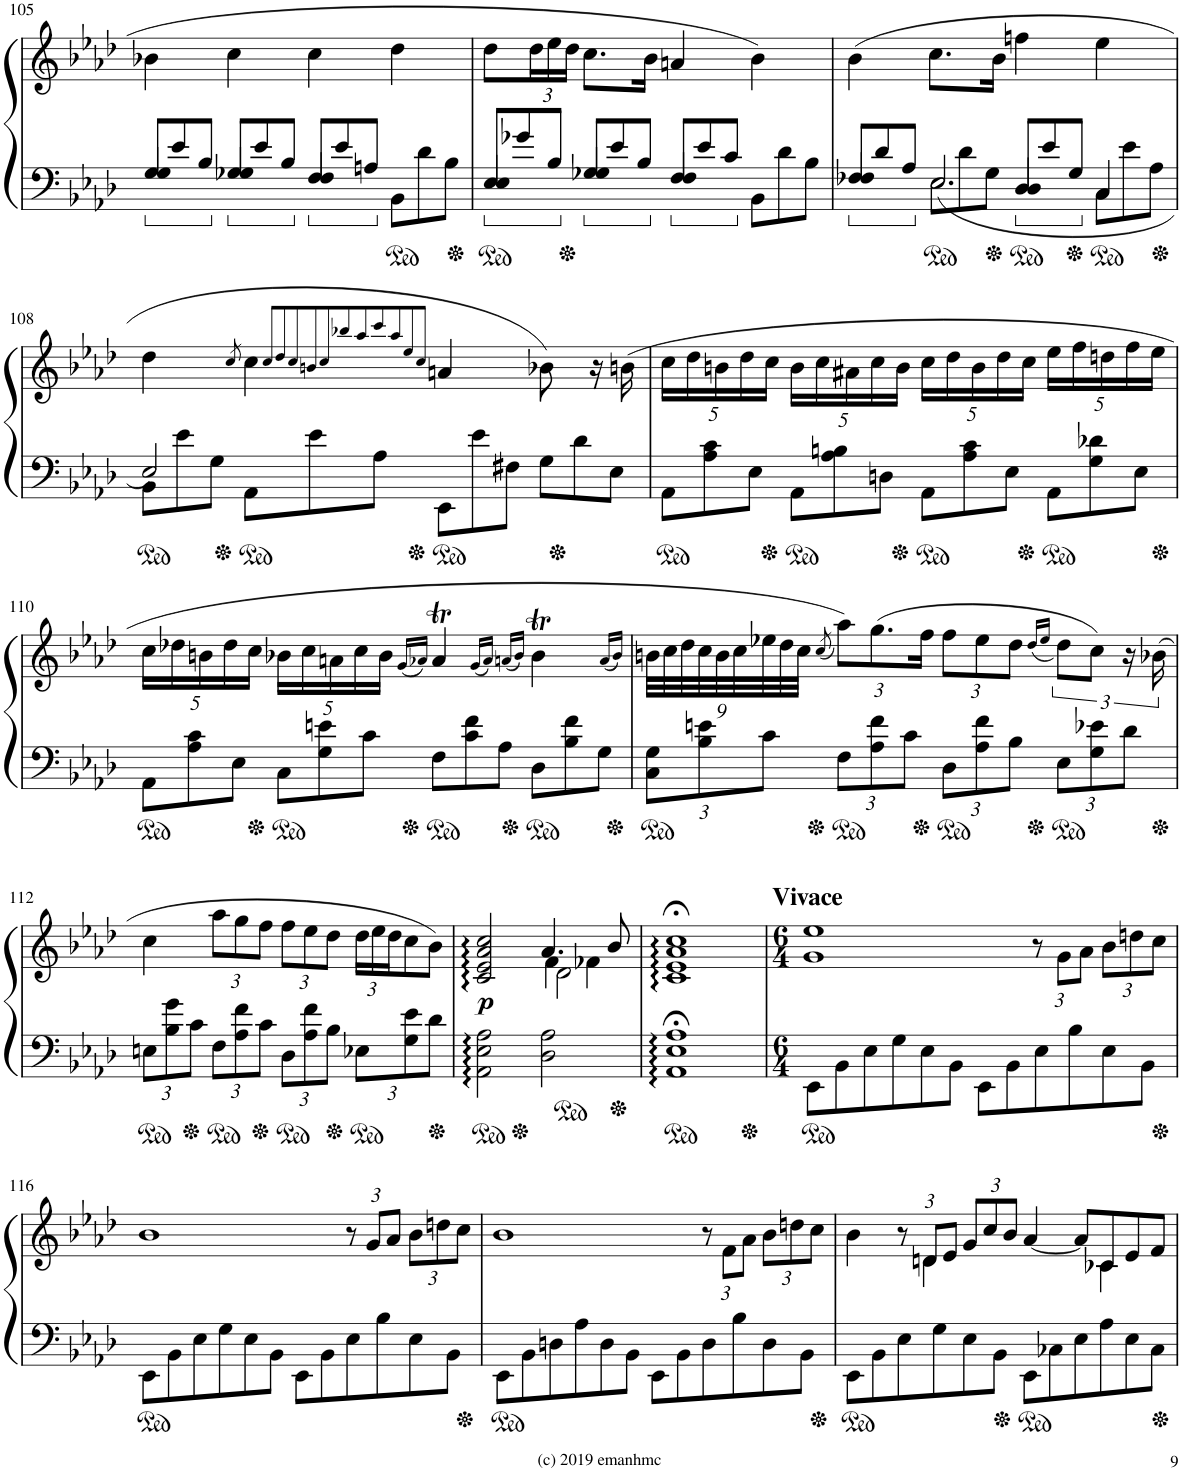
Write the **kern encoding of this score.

**kern	**kern	**dynam
*part1	*part1	*part1
*staff2	*staff1	*staff1/2
*I"Piano	*	*
*I'Pno.	*	*
!!LO:PB:g=z
*clefF4	*clefG2	*
*k[b-e-a-d-]	*k[b-e-a-d-]	*
*M4/4	*M4/4	*
*met(c)	*met(c)	*
*Xtuplet	*	*
=105	=105	=105
*^	*	*
12G/L	4G/	4b-X\	.
12e-/	.	.	.
12B-/J	.	.	.
12G-X/L	4G-/	4cc\	.
12e-/	.	.	.
12B-/J	.	.	.
12F/L	4F/	4cc\	.
12e-/	.	.	.
12An/J	.	.	.
12BB-\L	4ryy	4dd-\	.
12d-\	.	.	.
12B-\J	.	.	.
=106	=106	=106	=106
12E-/L	4E-/	8dd-\L	.
12g-X/	.	.	.
*	*	*Xbrackettup	*
.	.	24dd-\L	.
12B-/J	.	24ee-\	.
.	.	24dd-\JJ	.
12G-X/L	4G-/	8.cc\L	.
12e-/	.	.	.
12B-/J	.	.	.
.	.	16b-\Jk	.
12F/L	4F/	4an/	.
12e-/	.	.	.
12c/J	.	.	.
12BB-\L	4ryy	4b-\	.
12d-\	.	.	.
12B-\J	.	.	.
=107	=107	=107	=107
*	*^	*	*
12F-X/L	4F-/	4ryy	(4b-\	.
12d-/	.	.	.	.
12A-/J	.	.	.	.
!LO:N:head=open	!	!	!	!
12E-\L	4ryy	2.E-/	8.cc\L	.
12d-\	.	.	.	.
12G\J	.	.	.	.
.	.	.	16b-\Jk	.
12D-/L	4D-/	.	4ffn\	.
12e-/	.	.	.	.
12G/J	.	.	.	.
12C\L	4C/	.	4ee-\	.
12e-\	.	.	.	.
12A-\J	.	.	.	.
*	*v	*v	*	*
!!LO:LB:g=z
=108	=108	=108	=108
12BB-\L	2E-/	4dd-\	.
12e-\	.	.	.
12G\J	.	.	.
.	.	8qcc/	.
12AA-\L	.	4cc\	.
12e-\	.	.	.
12A-\J	.	.	.
.	.	8qcc/L	.
.	.	8qdd-/	.
.	.	8qcc/	.
.	.	8qbn/	.
.	.	8qcc/	.
.	.	8qbb-X/	.
.	.	8qaa-/	.
.	.	8qccc/	.
.	.	8qaa-/	.
.	.	8qee-/	.
.	.	8qcc/J	.
12EE-\L	2ryy	4an/	.
12e-\	.	.	.
12F#X\J	.	.	.
12G\L	.	8b-X\)	.
12d-\	.	.	.
.	.	16r	.
12E-\J	.	.	.
.	.	(16bn\	.
*v	*v	*	*
=109	=109	=109
12AA-\L	20cc\LL	.
.	20dd-\	.
12A-\ 12c\	.	.
.	20bn\	.
.	20dd-\	.
12E-\J	.	.
.	20cc\JJ	.
12AA-\L	20b\LL	.
.	20cc\	.
12A-\ 12Bn\	.	.
.	20a#X\	.
.	20cc\	.
12Dn\J	.	.
.	20b\JJ	.
12AA-\L	20cc\LL	.
.	20dd-\	.
12A-\ 12c\	.	.
.	20b\	.
.	20dd-\	.
12E-\J	.	.
.	20cc\JJ	.
12AA-\L	20ee-\LL	.
.	20ff\	.
12G\ 12d-X\	.	.
.	20ddn\	.
.	20ff\	.
12E-\J	.	.
.	20ee-\JJ	.
!!LO:LB:g=z
=110	=110	=110
12AA-\L	20cc\LL	.
.	20dd-X\	.
12A-\ 12c\	.	.
.	20bn\	.
.	20dd-\	.
12E-\J	.	.
.	20cc\JJ	.
12C\L	20b-X\LL	.
.	20cc\	.
12G\ 12en\	.	.
.	20an\	.
.	20cc\	.
12c\J	.	.
.	20b-\JJ	.
.	(16qg/LL	.
.	16qa-X/JJ)	.
12F\L	4a-T/	.
12c\ 12f\	.	.
12A-\J	.	.
.	(16qg/LL	.
.	16qa-/JJ)	.
.	(16qan/LL	.
.	16qb-/JJ)	.
12D-\L	4b-T\	.
12B-\ 12f\	.	.
12G\J	.	.
.	(16qa/LL	.
.	16qb-/JJ)	.
=111	=111	=111
*tuplet	*	*
*Xbrackettup	*	*
12C\ 12G\L	36bn\LLL	.
.	36cc\	.
.	36dd-\	.
12B-\ 12en\	36cc\	.
.	36b\	.
.	36cc\	.
12c\J	36ee-X\	.
.	36dd-\	.
.	36cc\JJJ	.
.	(8qcc/	.
12F\L	12aa-\L))	.
12A-\ 12f\	(12.gg\	.
12c\J	.	.
.	24ff\Jk	.
12D-\L	12ff\L	.
12A-\ 12f\	12ee-\	.
12B-\J	12dd-\J	.
.	(16qdd-/LL	.
.	16qee-/JJ	.
*	*brackettup	*
12E-\L	12dd-\L)	.
12G\ 12e-X\	12cc\J)	.
12d-\J	24r	.
.	(24b-X\	.
!!LO:LB:g=z
=112	=112	=112
12En\L	4cc\	.
12B-\ 12g\	.	.
12c\J	.	.
*	*Xbrackettup	*
12F\L	12aa-\L	.
12A-\ 12f\	12gg\	.
12c\J	12ff\J	.
12D-\L	12ff\L	.
12A-\ 12f\	12ee-\	.
12B-\J	12dd-\J	.
*	*Xtuplet	*
12E-X\L	36dd-\LL	.
.	36ee-\	.
.	36dd-\J	.
12G\ 12e-\	12cc;<\	.
12d-\J	12b-;<\J)	.
=113	=113	=113
*	*^	*
*	*	*^	*
!	!	!	!	!LO:DY:b
2AA-\ 2E-\ 2A-\	2c/ 2e-/ 2a-/ 2cc/	2ryy	2ryy	p
2D-\ 2A-\	4.a-/	4f\	2d-\	.
.	.	4f-X\	.	.
.	8b-;</	.	.	.
*	*v	*v	*v	*
=114	=114	=114
1AA-;< 1E-;< 1A-;<	1c;< 1e-;< 1a-;< 1cc;<	.
=115	=115	=115
*M6/4	*M6/4	*
!	!LO:TX:a:B:t=Vivace	!
8EE-\L	1g 1ee-	.
8BB-\	.	.
8E-\	.	.
8G\	.	.
8E-\	.	.
8BB-\J	.	.
8EE-\L	.	.
8BB-\	.	.
*	*tuplet	*
8E-\	12r	.
.	12g\L	.
8B-\	.	.
.	12a-\J	.
8E-\	12b-\L	.
.	12ddn\	.
8BB-\J	.	.
.	12cc\J	.
!!LO:LB:g=z
=116	=116	=116
8EE-\L	1b-	.
8BB-\	.	.
8E-\	.	.
8G\	.	.
8E-\	.	.
8BB-\J	.	.
8EE-\L	.	.
8BB-\	.	.
8E-\	12r	.
.	12g/L	.
8B-\	.	.
.	12a-/J	.
8E-\	12b-\L	.
.	12ddn\	.
8BB-\J	.	.
.	12cc\J	.
=117	=117	=117
8EE-\L	1b-	.
8BB-\	.	.
8Dn\	.	.
8A-\	.	.
8D\	.	.
8BB-\J	.	.
8EE-\L	.	.
8BB-\	.	.
8D\	12r	.
.	12f\L	.
8B-\	.	.
.	12a-\J	.
8D\	12b-\L	.
.	12ddn\	.
8BB-\J	.	.
.	12cc\J	.
=118	=118	=118
*	*^	*
8EE-\L	4b-\	4ryy	.
8BB-\	.	.	.
*	*	*brackettup	*
8E-\	12r	12ryy	.
.	12dn/L	6d\	.
8G\	.	.	.
.	12e-/J	.	.
*	*Xbrackettup	*	*
8E-\	12g/L	8ryy	.
.	12cc/	.	.
*	*v	*v	*
8BB-\J	.	.
.	12b-/J	.
8EE-\L	[4a-/	.
8C-X\	.	.
8E-\	8a-/L]	.
*	*^	*
8A-\	8c-X/	4c-\	.
8E-\	8e-/	.	.
8C-\J	8f/J	8ryy	.
*	*v	*v	*
=	=	=
*-	*-	*-
